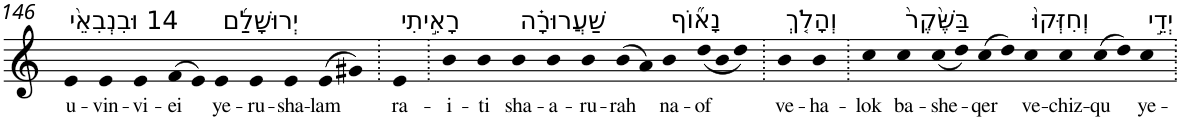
**kern	**text
*part1	*part1
*staff1	*staff1
*I"Piano	*
*I'Pno	*
!!LO:PB:g=z
*clefG2	*
*k[]	*
=146	=146
!LO:TX:a:t=14 וּבִנְבִאֵ֨י	!
!	!LO:LY:b
4e	u-
!	!LO:LY:b
4e	-vin-
!	!LO:LY:b
4e	-vi-
!	!LO:LY:b
(>8f	-ei
8e)	.
!LO:TX:a:t=יְרוּשָׁלִַ֜ם	!
!	!LO:LY:b
4e	ye-
!	!LO:LY:b
4e	-ru-
!	!LO:LY:b
4e	-sha-
!	!LO:LY:b
(>8e	-lam
8g#X)	.
=147.	=147.
!LO:TX:a:t=רָאִ֣יתִי	!
!	!LO:LY:b
4e	ra-
=148.	=148.
!	!LO:LY:b
4b	-i-
!	!LO:LY:b
4b	-ti
!LO:TX:a:t=שַׁעֲרוּרָ֗ה	!
!	!LO:LY:b
4b	sha-
!	!LO:LY:b
4b	-a-
!	!LO:LY:b
4b	-ru-
!	!LO:LY:b
(>8b	-rah
8a)	.
!LO:TX:a:t=נָא֞וֹף	!
!	!LO:LY:b
4b	na-
*Xtuplet	*
!	!LO:LY:b
(<12dd	-of
12b	.
12dd)	.
=149.	=149.
!LO:TX:a:t=וְהָלֹ֤ךְ	!
!	!LO:LY:b
4b	ve-
!	!LO:LY:b
4b	-ha-
=150.	=150.
!	!LO:LY:b
4cc	-lok
!LO:TX:a:t=בַּשֶּׁ֙קֶר֙	!
!	!LO:LY:b
4cc	ba-
!	!LO:LY:b
(<8cc	-she-
8dd)	.
!	!LO:LY:b
(>8cc	-qer
8dd)	.
!LO:TX:a:t=וְחִזְּקוּ֙	!
!	!LO:LY:b
4cc	ve-
!	!LO:LY:b
4cc	-chiz-
!	!LO:LY:b
(>8cc	-qu
8dd)	.
!LO:TX:a:t=יְדֵ֣י	!
!	!LO:LY:b
4cc	ye-
=.	=.
*-	*-
